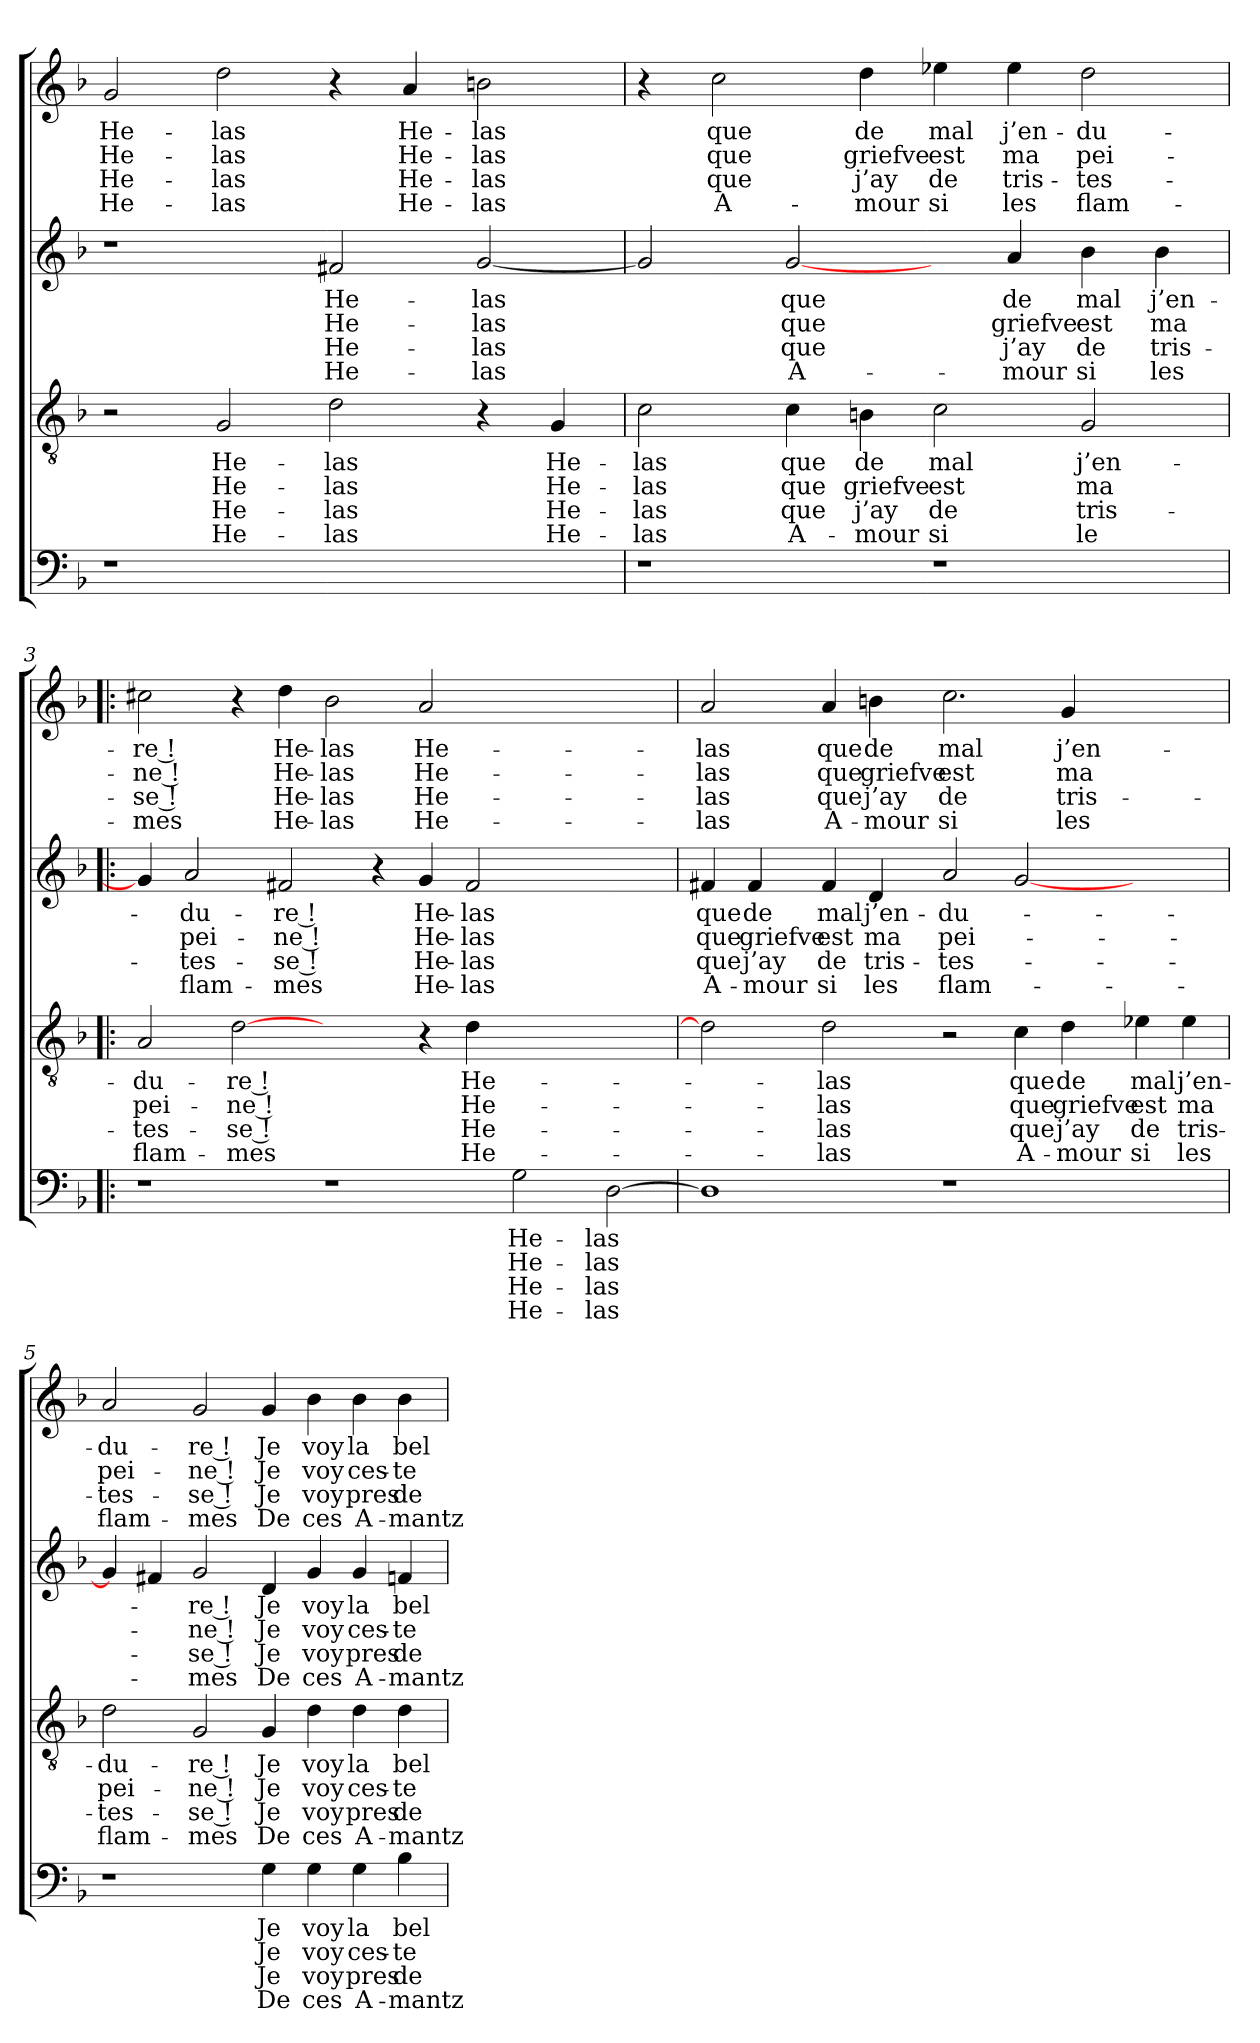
**kern	**text	**text	**text	**text	**kern	**text	**text	**text	**text	**kern	**text	**text	**text	**text	**kern	**text	**text	**text	**text
*part4	*part4	*part4	*part4	*part4	*part3	*part3	*part3	*part3	*part3	*part2	*part2	*part2	*part2	*part2	*part1	*part1	*part1	*part1	*part1
*staff4	*staff4	*staff4	*staff4	*staff4	*staff3	*staff3	*staff3	*staff3	*staff3	*staff2	*staff2	*staff2	*staff2	*staff2	*staff1	*staff1	*staff1	*staff1	*staff1
*clefF4	*	*	*	*	*clefGv2	*	*	*	*	*clefG2	*	*	*	*	*clefG2	*	*	*	*
*k[b-]	*	*	*	*	*k[b-]	*	*	*	*	*k[b-]	*	*	*	*	*k[b-]	*	*	*	*
=1	=1	=1	=1	=1	=1	=1	=1	=1	=1	=1	=1	=1	=1	=1	=1	=1	=1	=1	=1
1r	.	.	.	.	2r	.	.	.	.	1r	.	.	.	.	2g	He-	He-	He-	He-
.	.	.	.	.	2G	He-	He-	He-	He-	.	.	.	.	.	2dd	-las	-las	-las	-las
1ryy	.	.	.	.	2d	-las	-las	-las	-las	2f#X	He-	He-	He-	He-	4r	.	.	.	.
.	.	.	.	.	.	.	.	.	.	.	.	.	.	.	4a	He-	He-	He-	He-
.	.	.	.	.	4r	.	.	.	.	[2g	-las	-las	-las	-las	2bn	-las	-las	-las	-las
.	.	.	.	.	4G	He-	He-	He-	He-	.	.	.	.	.	.	.	.	.	.
=2	=2	=2	=2	=2	=2	=2	=2	=2	=2	=2	=2	=2	=2	=2	=2	=2	=2	=2	=2
1r	.	.	.	.	2c	-las	-las	-las	-las	2g]	.	.	.	.	4r	.	.	.	.
.	.	.	.	.	.	.	.	.	.	.	.	.	.	.	2cc	que	que	que	A-
.	.	.	.	.	4c	que	que	que	A-	[2g	que	que	que	A-	.	.	.	.	.
.	.	.	.	.	4Bn	de	griefve	j’ay	-mour	.	.	.	.	.	4dd	de	griefve	j’ay	-mour
1r	.	.	.	.	2c	mal	est	de	si	4ryy	.	.	.	.	4ee-X	mal	est	de	si
.	.	.	.	.	.	.	.	.	.	4a	de	griefve	j’ay	-mour	4ee-	j’en-	ma	tris-	les
.	.	.	.	.	2G	j’en-	ma	tris-	le	4b-	mal	est	de	si	2dd	-du-	pei-	-tes-	flam-
.	.	.	.	.	.	.	.	.	.	4b-	j’en-	ma	tris-	les	.	.	.	.	.
=3!|:	=3!|:	=3!|:	=3!|:	=3!|:	=3!|:	=3!|:	=3!|:	=3!|:	=3!|:	=3!|:	=3!|:	=3!|:	=3!|:	=3!|:	=3!|:	=3!|:	=3!|:	=3!|:	=3!|:
1r	.	.	.	.	2A	-du-	pei-	-tes-	flam-	4g]	.	.	.	.	2cc#X	-re !	-ne !	-se !	-mes
.	.	.	.	.	.	.	.	.	.	2a	-du-	pei-	-tes-	flam-	.	.	.	.	.
.	.	.	.	.	[2d	-re !	-ne !	-se !	-mes	.	.	.	.	.	4r	.	.	.	.
.	.	.	.	.	.	.	.	.	.	2f#X	-re !	-ne !	-se !	-mes	4dd	He-	He-	He-	He-
1r	.	.	.	.	2ryy	.	.	.	.	.	.	.	.	.	2b-	-las	-las	-las	-las
.	.	.	.	.	.	.	.	.	.	4r	.	.	.	.	.	.	.	.	.
.	.	.	.	.	4r	.	.	.	.	4g	He-	He-	He-	He-	2a	He-	He-	He-	He-
.	.	.	.	.	4d	He-	He-	He-	He-	2f#	-las	-las	-las	-las	.	.	.	.	.
2G	He-	He-	He-	He-	1ryy	.	.	.	.	.	.	.	.	.	1ryy	.	.	.	.
.	.	.	.	.	.	.	.	.	.	2.ryy	.	.	.	.	.	.	.	.	.
[2D	-las	-las	-las	-las	.	.	.	.	.	.	.	.	.	.	.	.	.	.	.
!!LO:LB:g=z
=4	=4	=4	=4	=4	=4	=4	=4	=4	=4	=4	=4	=4	=4	=4	=4	=4	=4	=4	=4
1D]	.	.	.	.	2d]	.	.	.	.	4f#X	que	que	que	A-	2a	-las	-las	-las	-las
.	.	.	.	.	.	.	.	.	.	4f#	de	griefve	j’ay	-mour	.	.	.	.	.
.	.	.	.	.	2d	-las	-las	-las	-las	4f#	mal	est	de	si	4a	que	que	que	A-
.	.	.	.	.	.	.	.	.	.	4d	j’en-	ma	tris-	les	4bn	de	griefve	j’ay	-mour
1r	.	.	.	.	2r	.	.	.	.	2a	-du-	pei-	-tes-	flam-	2.cc	mal	est	de	si
.	.	.	.	.	4c	que	que	que	A-	[2g	.	.	.	.	.	.	.	.	.
.	.	.	.	.	4d	de	griefve	j’ay	-mour	.	.	.	.	.	4g	j’en-	ma	tris-	les
2ryy	.	.	.	.	4e-X	mal	est	de	si	2ryy	.	.	.	.	2ryy	.	.	.	.
.	.	.	.	.	4e-	j’en-	ma	tris-	les	.	.	.	.	.	.	.	.	.	.
=5	=5	=5	=5	=5	=5	=5	=5	=5	=5	=5	=5	=5	=5	=5	=5	=5	=5	=5	=5
1r	.	.	.	.	2d	-du-	pei-	-tes-	flam-	4g]	.	.	.	.	2a	-du-	pei-	-tes-	flam-
.	.	.	.	.	.	.	.	.	.	4f#X	.	.	.	.	.	.	.	.	.
.	.	.	.	.	2G	-re !	-ne !	-se !	-mes	2g	-re !	-ne !	-se !	-mes	2g	-re !	-ne !	-se !	-mes
4G	Je	Je	Je	De	4G	Je	Je	Je	De	4d	Je	Je	Je	De	4g	Je	Je	Je	De
4G	voy	voy	voy	ces	4d	voy	voy	voy	ces	4g	voy	voy	voy	ces	4b-	voy	voy	voy	ces
4G	la	ces-	pres	A-	4d	la	ces-	pres	A-	4g	la	ces-	pres	A-	4b-	la	ces-	pres	A-
4B-	bel-	-te	de	-mantz	4d	bel-	-te	de	-mantz	4fn	bel-	-te	de	-mantz	4b-	bel-	-te	de	-mantz
=	=	=	=	=	=	=	=	=	=	=	=	=	=	=	=	=	=	=	=
*-	*-	*-	*-	*-	*-	*-	*-	*-	*-	*-	*-	*-	*-	*-	*-	*-	*-	*-	*-
